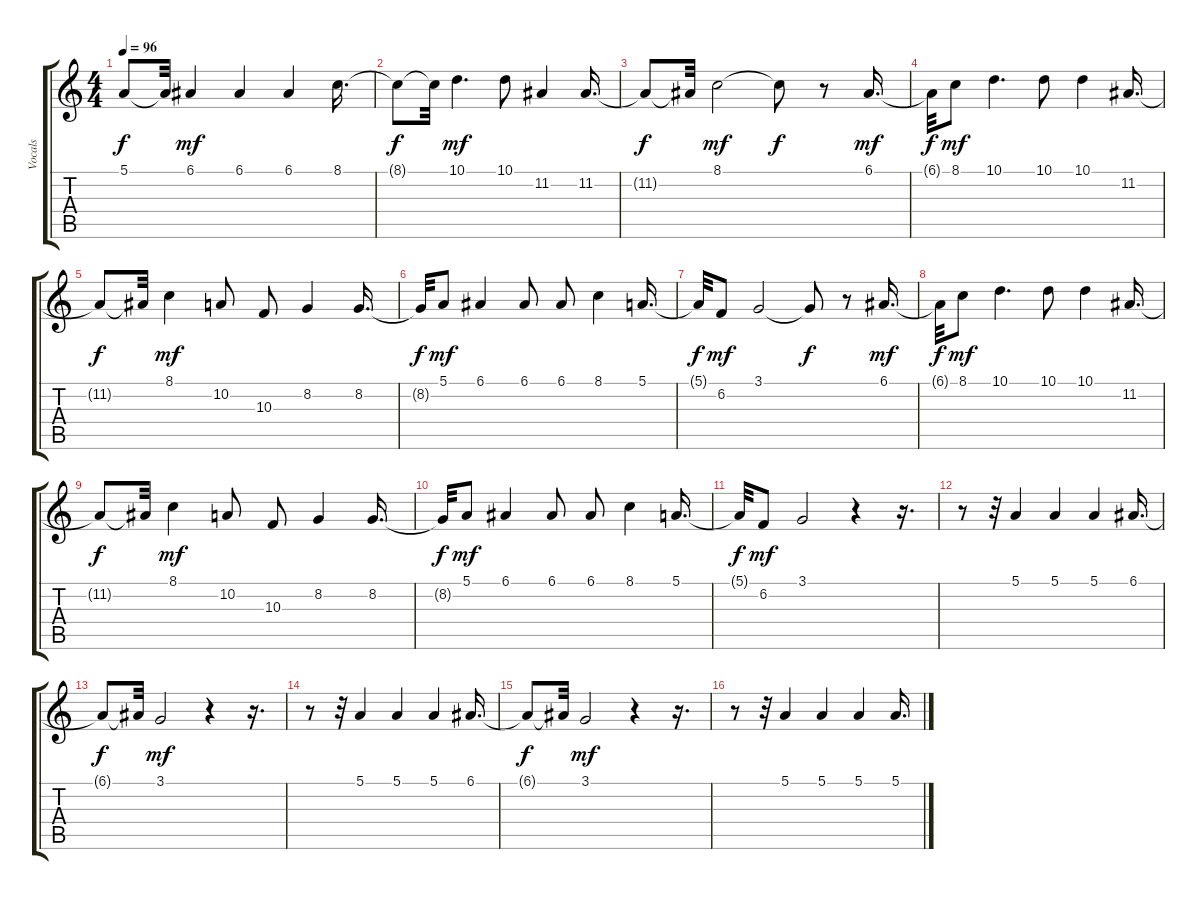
\track ("Vocals" "Vocals") {instrument englishhorn}
\staff {score tabs}
\tuning (E4 B3 G3 D3 A2 E2) {hide}
\ts (4 4)
\tempo 96
\clef g2
\ks c
5.1{t}.8{dy f} 5.1{t}.32 6.1.4{dy mf} 6.1.4 6.1.4 8.1.16{d} |
8.1{t}.8{dy f} 8.1{t}.32 10.1.4{d dy mf} 10.1.8 11.2.4 11.2.16{d} |
11.2{t}.8{dy f} 11.2{t}.32 8.1.2{dy mf} 8.1{t}.8{dy f} r.8 6.1.16{d dy mf} |
6.1{t}.32{dy f} 8.1.8{dy mf} 10.1.4{d} 10.1.8 10.1.4 11.2.16{d} |
11.2{t}.8{dy f} 11.2{t}.32 8.1.4{dy mf} 10.2.8 10.3.8 8.2.4 8.2.16{d} |
8.2{t}.32{dy f} 5.1.8{dy mf} 6.1.4 6.1.8 6.1.8 8.1.4 5.1.16{d} |
5.1{t}.32{dy f} 6.2.8{dy mf} 3.1.2 3.1{t}.8{dy f} r.8 6.1.16{d dy mf} |
6.1{t}.32{dy f} 8.1.8{dy mf} 10.1.4{d} 10.1.8 10.1.4 11.2.16{d} |
11.2{t}.8{dy f} 11.2{t}.32 8.1.4{dy mf} 10.2.8 10.3.8 8.2.4 8.2.16{d} |
8.2{t}.32{dy f} 5.1.8{dy mf} 6.1.4 6.1.8 6.1.8 8.1.4 5.1.16{d} |
5.1{t}.32{dy f} 6.2.8{dy mf} 3.1.2 r.4 r.16{d} |
r.8 r.32 5.1.4 5.1.4 5.1.4 6.1.16{d} |
6.1{t}.8{dy f} 6.1{t}.32 3.1.2{dy mf} r.4 r.16{d} |
r.8 r.32 5.1.4 5.1.4 5.1.4 6.1.16{d} |
6.1{t}.8{dy f} 6.1{t}.32 3.1.2{dy mf} r.4 r.16{d} |
r.8 r.32 5.1.4 5.1.4 5.1.4 5.1.16{d}
